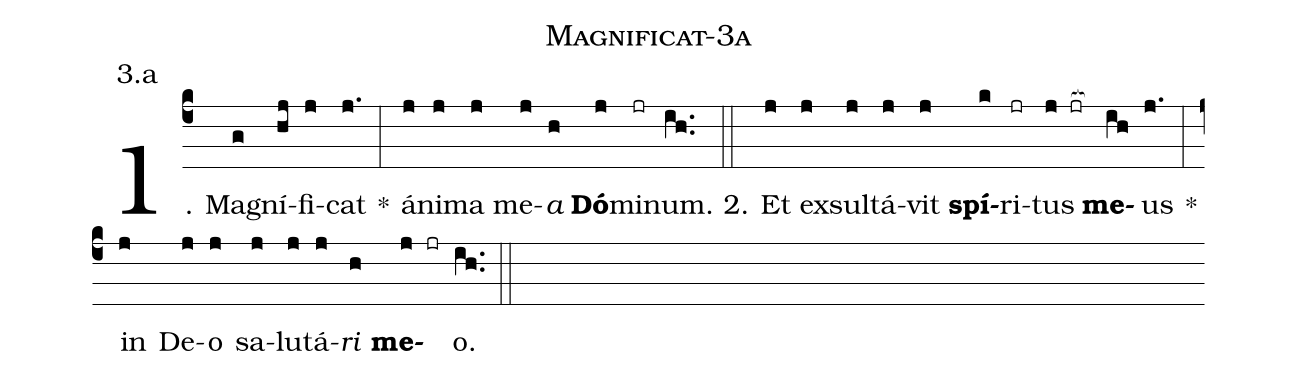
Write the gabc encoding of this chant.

name: Magnificat-3a;
annotation: 3.a;
%%
(c4)1. Ma(g)gní(hj)fi(j)cat(j.) *(:) á(j)ni(j)ma(j) me(j)<i>a</i>(h) <b>Dó</b>(j)mi(jr)num.(ih..) (::)
2. Et(j) ex(j)sul(j)tá(j)vit(j) <b>spí</b>(k)ri(jr)tus(j jr[ocb:1{]) <b>me</b>(ih[ocb:0}])us(j.) *(:) in(j) De(j)o(j) sa(j)lu(j)tá(j)<i>ri</i>(h) <b>me</b>(j jr)o.(ih..) (::)
